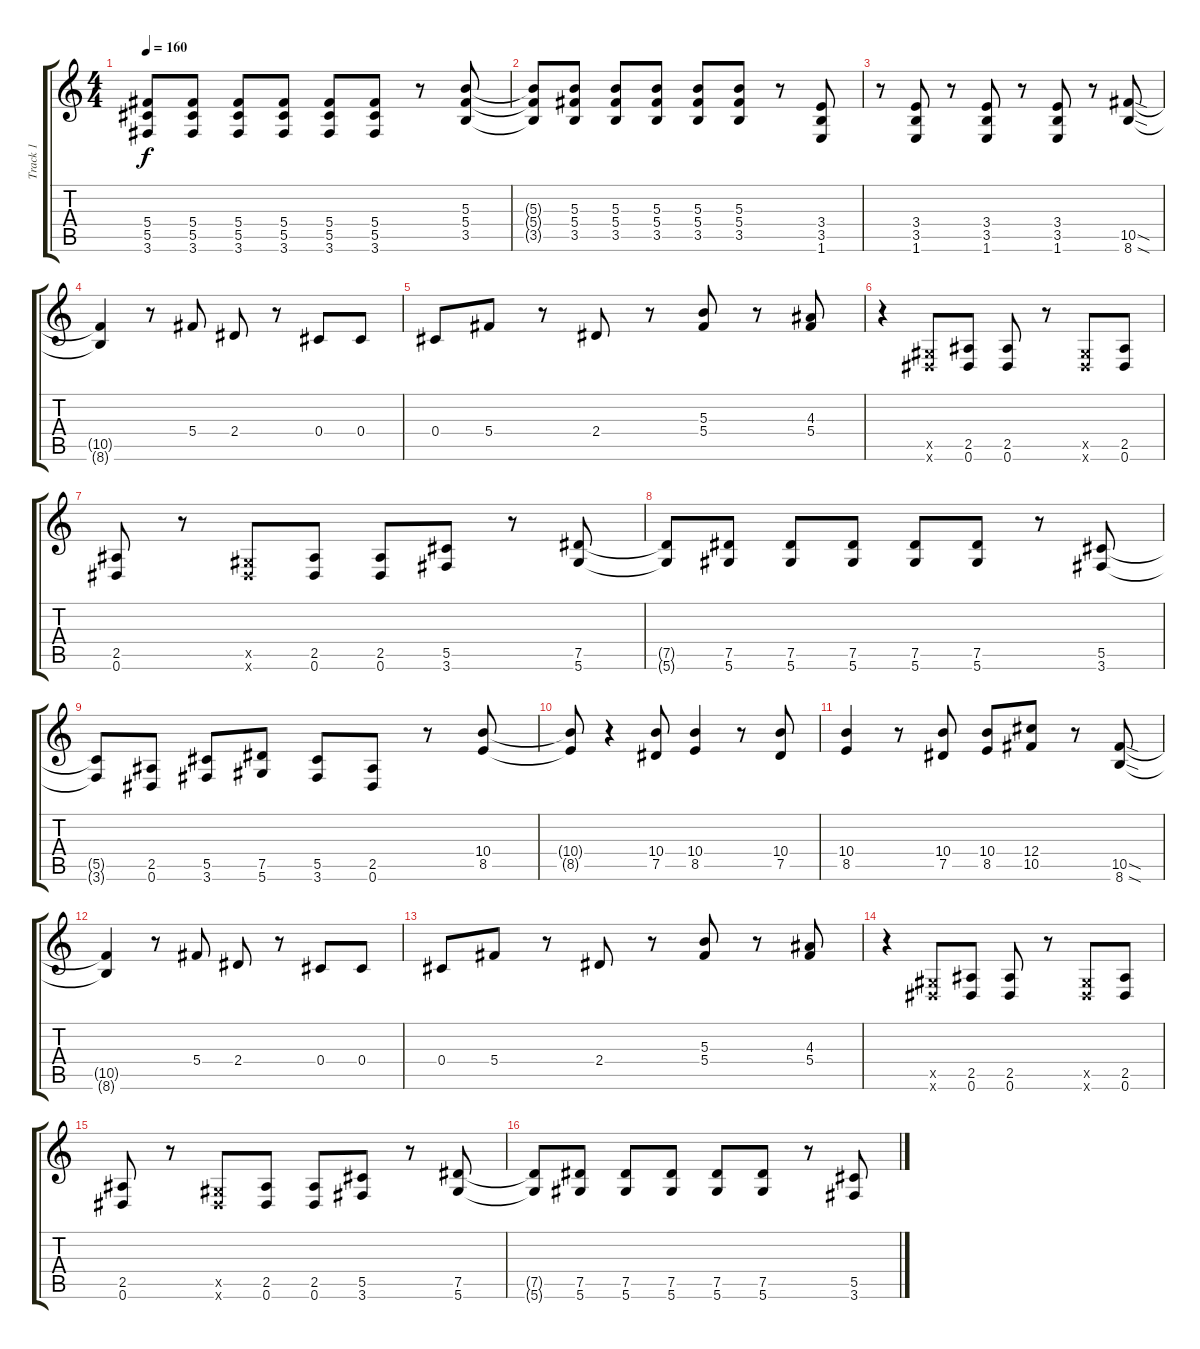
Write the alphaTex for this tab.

\track ("Track 1" "Track 1") {instrument overdrivenguitar}
\staff {score tabs}
\tuning (Eb4 Bb3 Gb3 Db3 Ab2 Eb2) {hide}
\ts (4 4)
\tempo 160
\clef g2
\ks c
(5.4{t} 5.5{t} 3.6{t}).8{dy f} (5.4 5.5 3.6).8 (5.4 5.5 3.6).8 (5.4 5.5 3.6).8 (5.4 5.5 3.6).8 (5.4 5.5 3.6).8 r.8 (5.3 5.4 3.5).8 |
(5.3{t} 5.4{t} 3.5{t}).8 (5.3 5.4 3.5).8 (5.3 5.4 3.5).8 (5.3 5.4 3.5).8 (5.3 5.4 3.5).8 (5.3 5.4 3.5).8 r.8 (3.4 3.5 1.6).8 |
r.8 (3.4 3.5 1.6).8 r.8 (3.4 3.5 1.6).8 r.8 (3.4 3.5 1.6).8 r.8 (10.5{sod} 8.6{sod}).8 |
(10.5{t} 8.6{t}).4 r.8 5.4.8 2.4.8 r.8 0.4.8 0.4.8 |
0.4.8 5.4.8 r.8 2.4.8 r.8 (5.3 5.4).8 r.8 (4.3 5.4).8 |
r.4 (0.5{x} 0.6{x}).8 (2.5 0.6).8 (2.5 0.6).8 r.8 (0.5{x} 0.6{x}).8 (2.5 0.6).8 |
(2.5 0.6).8 r.8 (0.5{x} 0.6{x}).8 (2.5 0.6).8 (2.5 0.6).8 (5.5 3.6).8 r.8 (7.5 5.6).8 |
(7.5{t} 5.6{t}).8 (7.5 5.6).8 (7.5 5.6).8 (7.5 5.6).8 (7.5 5.6).8 (7.5 5.6).8 r.8 (5.5 3.6).8 |
(5.5{t} 3.6{t}).8 (2.5 0.6).8 (5.5 3.6).8 (7.5 5.6).8 (5.5 3.6).8 (2.5 0.6).8 r.8 (10.4 8.5).8 |
(10.4{t} 8.5{t}).8 r.4 (10.4 7.5).8 (10.4 8.5).4 r.8 (10.4 7.5).8 |
(10.4 8.5).4 r.8 (10.4 7.5).8 (10.4 8.5).8 (12.4 10.5).8 r.8 (10.5{sod} 8.6{sod}).8 |
(10.5{t} 8.6{t}).4 r.8 5.4.8 2.4.8 r.8 0.4.8 0.4.8 |
0.4.8 5.4.8 r.8 2.4.8 r.8 (5.3 5.4).8 r.8 (4.3 5.4).8 |
r.4 (0.5{x} 0.6{x}).8 (2.5 0.6).8 (2.5 0.6).8 r.8 (0.5{x} 0.6{x}).8 (2.5 0.6).8 |
(2.5 0.6).8 r.8 (0.5{x} 0.6{x}).8 (2.5 0.6).8 (2.5 0.6).8 (5.5 3.6).8 r.8 (7.5 5.6).8 |
(7.5{t} 5.6{t}).8 (7.5 5.6).8 (7.5 5.6).8 (7.5 5.6).8 (7.5 5.6).8 (7.5 5.6).8 r.8 (5.5 3.6).8
